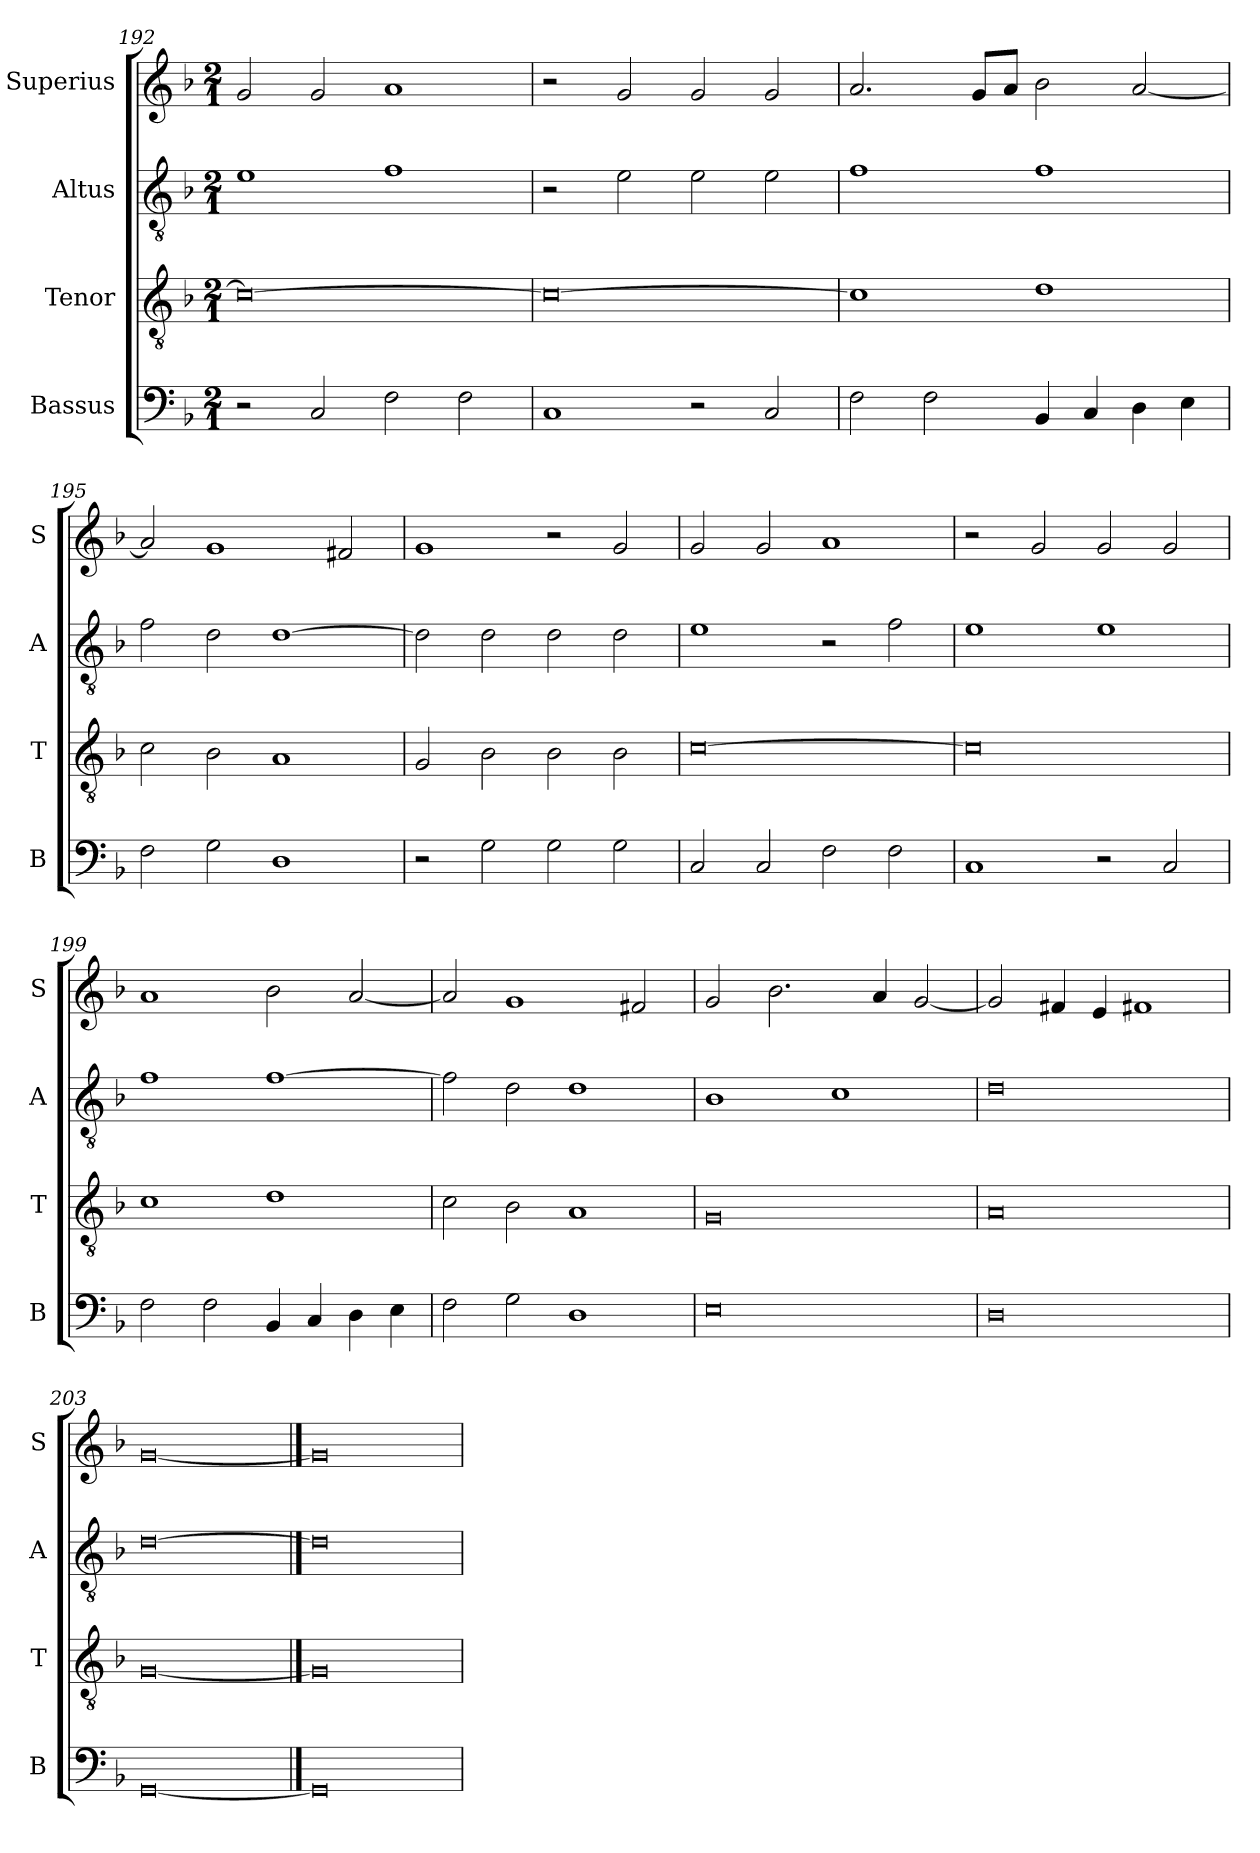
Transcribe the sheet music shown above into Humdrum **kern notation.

**kern	**kern	**kern	**kern
*part4	*part3	*part2	*part1
*staff4	*staff3	*staff2	*staff1
*I"Bassus	*I"Tenor	*I"Altus	*I"Superius
*I'B	*I'T	*I'A	*I'S
*clefF4	*clefGv2	*clefGv2	*clefG2
*k[b-]	*k[b-]	*k[b-]	*k[b-]
*F:	*F:	*F:	*F:
*M2/1	*M2/1	*M2/1	*M2/1
=192	=192	=192	=192
2r	0c_	1e	2g
2C	.	.	2g
2F	.	1f	1a
2F	.	.	.
=193	=193	=193	=193
1C	0c_	2r	2r
.	.	2e	2g
2r	.	2e	2g
2C	.	2e	2g
=194	=194	=194	=194
2F	1c]	1f	2.a
2F	.	.	.
.	.	.	8gL
.	.	.	8aJ
4BB-	1d	1f	2b-
4C	.	.	.
4D	.	.	[2a
4E	.	.	.
=195	=195	=195	=195
2F	2c	2f	2a]
2G	2B-	2d	1g
1D	1A	[1d	.
.	.	.	2f#X
=196	=196	=196	=196
2r	2G	2d]	1g
2G	2B-	2d	.
2G	2B-	2d	2r
2G	2B-	2d	2g
=197	=197	=197	=197
2C	[0c	1e	2g
2C	.	.	2g
2F	.	2r	1a
2F	.	2f	.
=198	=198	=198	=198
1C	0c]	1e	2r
.	.	.	2g
2r	.	1e	2g
2C	.	.	2g
=199	=199	=199	=199
2F	1c	1f	1a
2F	.	.	.
4BB-	1d	[1f	2b-
4C	.	.	.
4D	.	.	[2a
4E	.	.	.
=200	=200	=200	=200
2F	2c	2f]	2a]
2G	2B-	2d	1g
1D	1A	1d	.
.	.	.	2f#X
=201	=201	=201	=201
0E	0G	1B-	2g
.	.	.	2.b-
.	.	1c	.
.	.	.	4a
.	.	.	[2g
=202	=202	=202	=202
0D	0A	0d	2g]
.	.	.	4f#X
.	.	.	4e
.	.	.	1f#X
=203	=203	=203	=203
[0GG	[0G	[0d	[0g
==204	==204	==204	==204
0GG]	0G]	0d]	0g]
=	=	=	=
*-	*-	*-	*-
